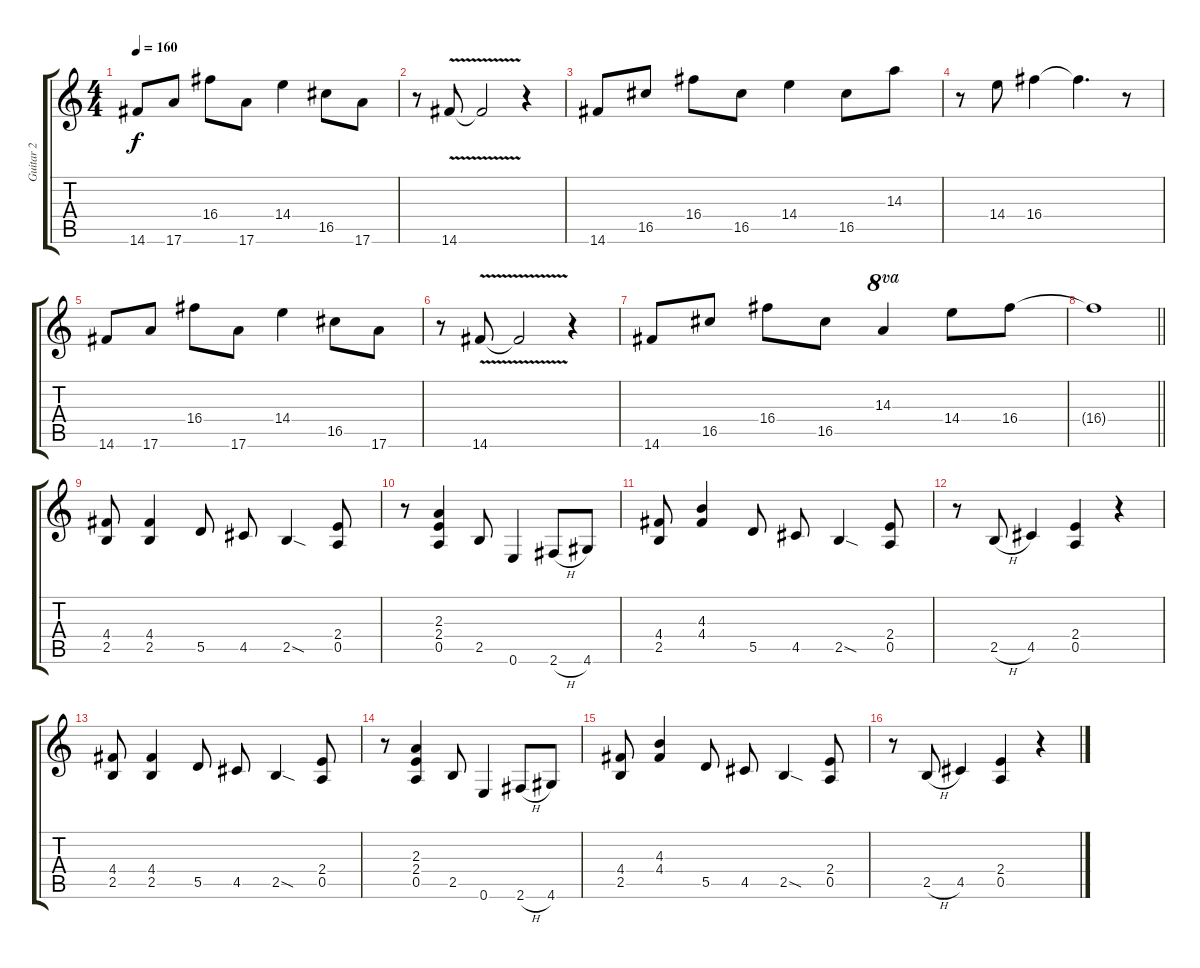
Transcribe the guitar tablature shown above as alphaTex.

\track ("Guitar 2" "Guitar 2") {instrument overdrivenguitar}
\staff {score tabs}
\tuning (E4 B3 G3 D3 A2 E2) {hide}
\ts (4 4)
\tempo 160
\clef g2
\ks c
14.6.8{dy f} 17.6.8 16.4.8 17.6.8 14.4.4 16.5.8 17.6.8 |
r.8 14.6{v}.8 14.6{v t}.2 r.4 |
14.6.8 16.5.8 16.4.8 16.5.8 14.4.4 16.5.8 14.3.8 |
r.8 14.4.8 16.4.4 16.4{t}.4{d} r.8 |
14.6.8 17.6.8 16.4.8 17.6.8 14.4.4 16.5.8 17.6.8 |
r.8 14.6{v}.8 14.6{v t}.2 r.4 |
14.6.8 16.5.8 16.4.8 16.5.8 14.3.4{ot 8va} 14.4.8 16.4.8 |
\barLineRight lightlight
16.4{t}.1 |
(4.4 2.5).8 (4.4 2.5).4 5.5.8 4.5.8 2.5{sod}.4 (2.4 0.5).8 |
r.8 (2.3 2.4 0.5).4 2.5.8 0.6.4 2.6{h}.8 4.6.8 |
(4.4 2.5).8 (4.3 4.4).4 5.5.8 4.5.8 2.5{sod}.4 (2.4 0.5).8 |
r.8 2.5{h}.8 4.5.4 (2.4 0.5).4 r.4 |
(4.4 2.5).8 (4.4 2.5).4 5.5.8 4.5.8 2.5{sod}.4 (2.4 0.5).8 |
r.8 (2.3 2.4 0.5).4 2.5.8 0.6.4 2.6{h}.8 4.6.8 |
(4.4 2.5).8 (4.3 4.4).4 5.5.8 4.5.8 2.5{sod}.4 (2.4 0.5).8 |
r.8 2.5{h}.8 4.5.4 (2.4 0.5).4 r.4
